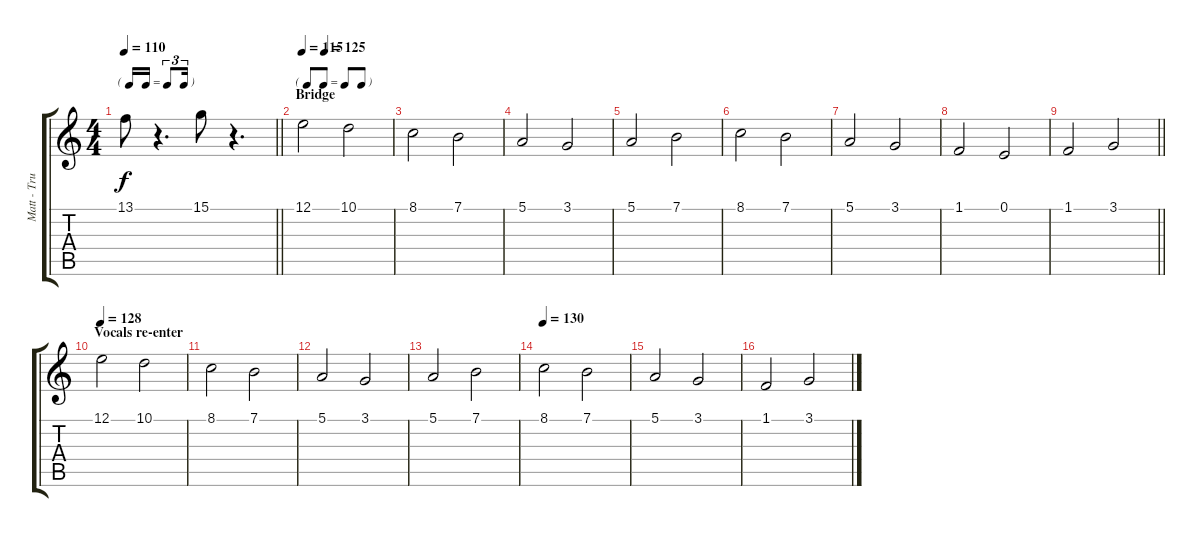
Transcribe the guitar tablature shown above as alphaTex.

\track ("Matt - Trumpet" "Matt - Tru") {instrument trumpet}
\staff {score tabs}
\tuning (E4 B3 G3 D3 A2 E2) {hide}
\ts (4 4)
\tf triplet16th
\tempo 110
\clef g2
\barLineRight lightlight
\ks c
13.1.8{dy f} r.4{d} 15.1.8 r.4{d} |
\tf none
\section ("" "Bridge")
\tempo 115
\tempo (125 0.25)
12.1.2 10.1.2 |
8.1.2 7.1.2 |
5.1.2 3.1.2 |
5.1.2 7.1.2 |
8.1.2 7.1.2 |
5.1.2 3.1.2 |
1.1.2 0.1.2 |
\barLineRight lightlight
1.1.2 3.1.2 |
\section ("" "Vocals re-enter")
\tempo 128
12.1.2 10.1.2 |
8.1.2 7.1.2 |
5.1.2 3.1.2 |
5.1.2 7.1.2 |
\tempo 130
8.1.2 7.1.2 |
5.1.2 3.1.2 |
1.1.2 3.1.2
